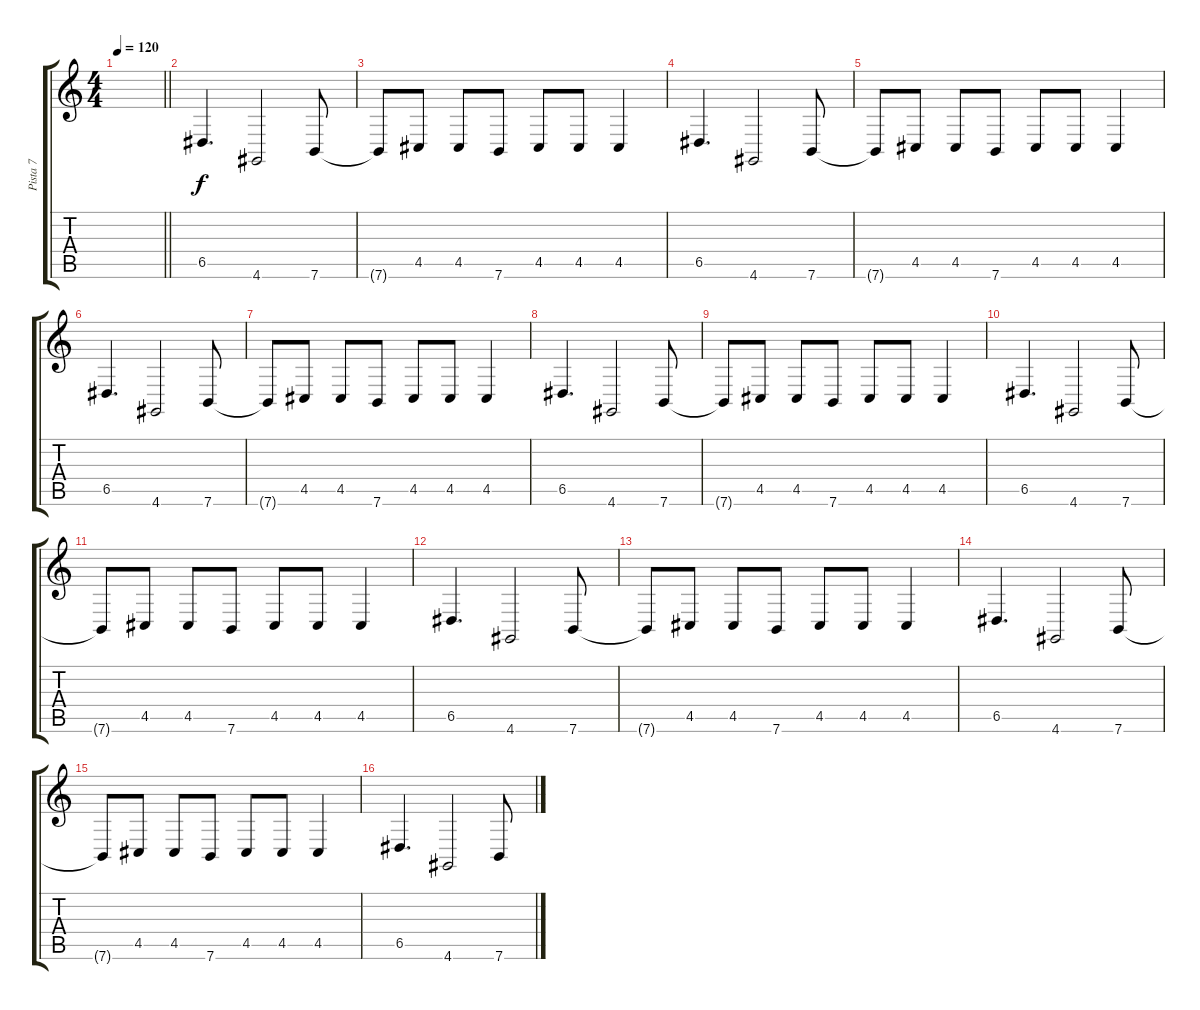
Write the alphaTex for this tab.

\track ("Pista 7" "Pista 7") {instrument pad3polysynth}
\staff {score tabs}
\tuning (E4 B3 G3 D3 A2 E2) {hide}
\ts (4 4)
\tempo 120
\clef g2
\barLineRight lightlight
\ks c
|
6.5.4{d} 4.6.2 7.6.8 |
7.6{t}.8 4.5.8 4.5.8 7.6.8 4.5.8 4.5.8 4.5.4 |
6.5.4{d} 4.6.2 7.6.8 |
7.6{t}.8 4.5.8 4.5.8 7.6.8 4.5.8 4.5.8 4.5.4 |
6.5.4{d} 4.6.2 7.6.8 |
7.6{t}.8 4.5.8 4.5.8 7.6.8 4.5.8 4.5.8 4.5.4 |
6.5.4{d} 4.6.2 7.6.8 |
7.6{t}.8 4.5.8 4.5.8 7.6.8 4.5.8 4.5.8 4.5.4 |
6.5.4{d} 4.6.2 7.6.8 |
7.6{t}.8 4.5.8 4.5.8 7.6.8 4.5.8 4.5.8 4.5.4 |
6.5.4{d} 4.6.2 7.6.8 |
7.6{t}.8 4.5.8 4.5.8 7.6.8 4.5.8 4.5.8 4.5.4 |
6.5.4{d} 4.6.2 7.6.8 |
7.6{t}.8 4.5.8 4.5.8 7.6.8 4.5.8 4.5.8 4.5.4 |
6.5.4{d} 4.6.2 7.6.8
